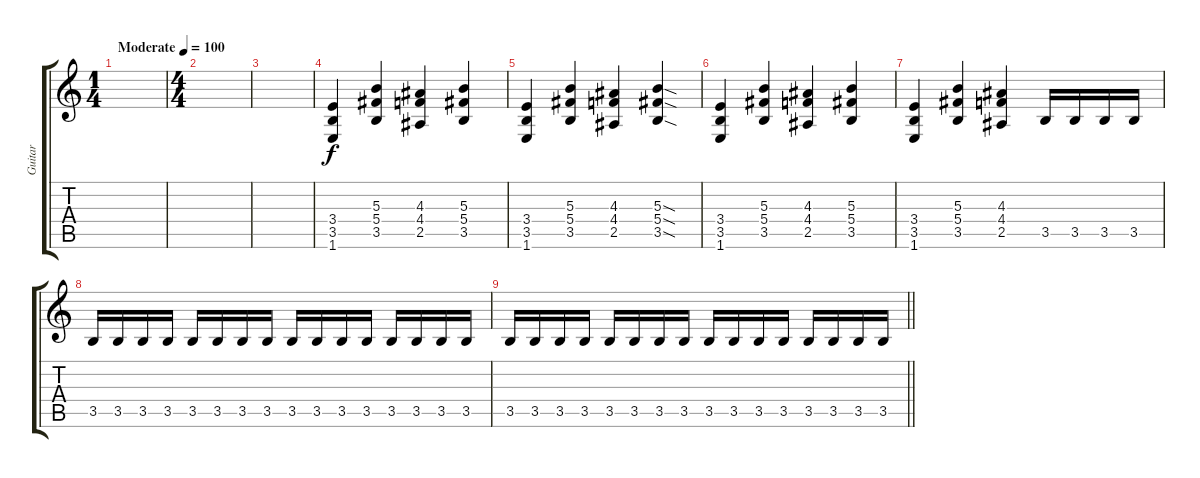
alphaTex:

\track ("Guitar" "Guitar") {instrument distortionguitar}
\staff {score tabs}
\tuning (Eb4 Bb3 Gb3 Db3 Ab2 Eb2) {hide}
\ts (1 4)
\tempo (100 "Moderate")
\clef g2
\ks c
|
\ts (4 4)
|
|
(3.4 3.5 1.6).4 (5.3 5.4 3.5).4 (4.3 4.4 2.5).4 (5.3 5.4 3.5).4 |
(3.4 3.5 1.6).4 (5.3 5.4 3.5).4 (4.3 4.4 2.5).4 (5.3{sod} 5.4{sod} 3.5{sod}).4 |
(3.4 3.5 1.6).4 (5.3 5.4 3.5).4 (4.3 4.4 2.5).4 (5.3 5.4 3.5).4 |
(3.4 3.5 1.6).4 (5.3 5.4 3.5).4 (4.3 4.4 2.5).4 3.5.16 3.5.16 3.5.16 3.5.16 |
3.5.16 3.5.16 3.5.16 3.5.16 3.5.16 3.5.16 3.5.16 3.5.16 3.5.16 3.5.16 3.5.16 3.5.16 3.5.16 3.5.16 3.5.16 3.5.16 |
\barLineRight lightlight
3.5.16 3.5.16 3.5.16 3.5.16 3.5.16 3.5.16 3.5.16 3.5.16 3.5.16 3.5.16 3.5.16 3.5.16 3.5.16 3.5.16 3.5.16 3.5.16
